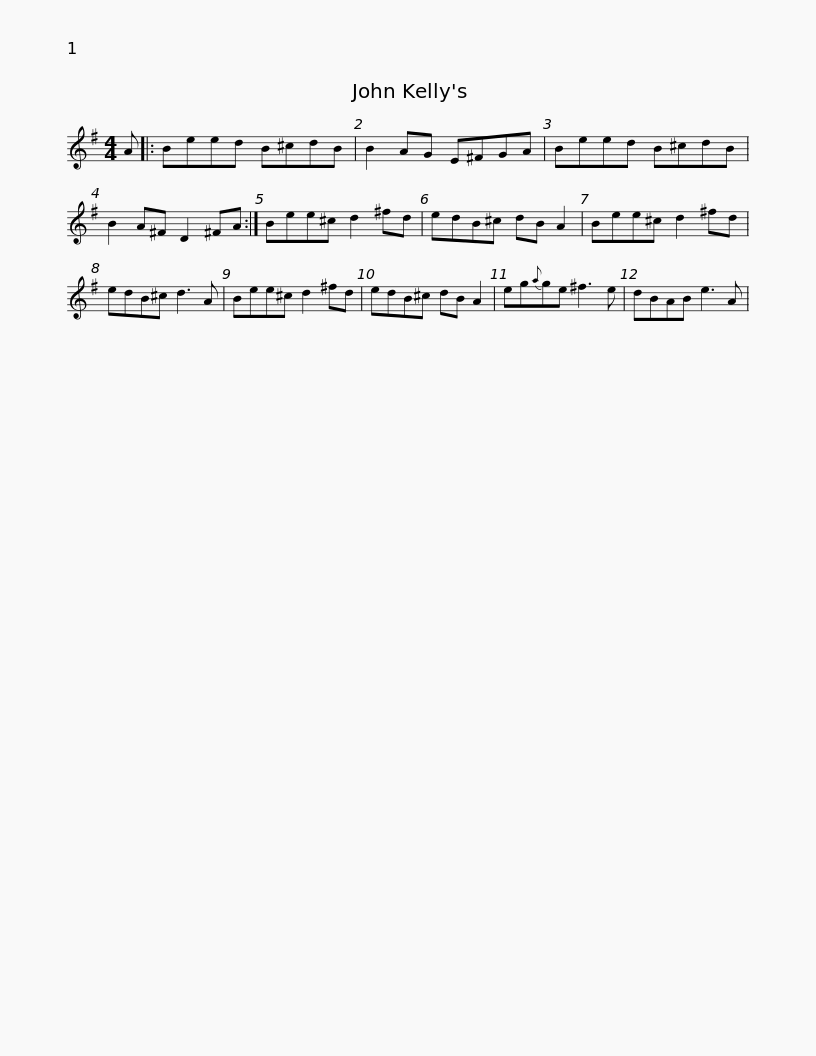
X:1
L:1/8
M:4/4
I:linebreak $
K:Emin
V:1 treble
V:1
 A |: Beed B^cdB | B2 AG E^FGA | Beed B^cdB | B2 A^F D2 ^FA :| %5
 Bee^c d2 ^fd |$ edB^c dB A2 | Bee^c d2 ^fd | edB^c d3 A | Bee^c d2 ^fd | %10
 edB^c dB A2 |$ eg{a}ge ^f3 e | dBAB e3 A | %13
